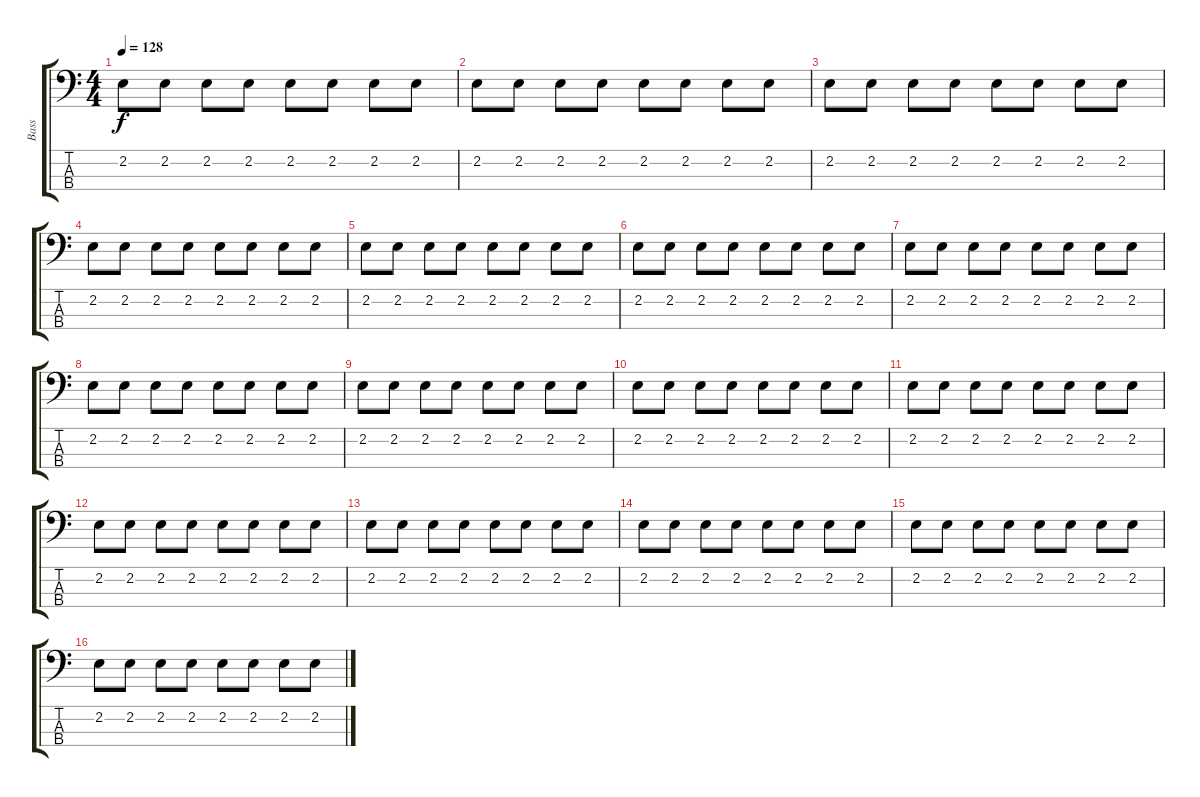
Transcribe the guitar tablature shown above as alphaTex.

\track ("Bass" "Bass") {instrument electricbassfinger}
\staff {score tabs}
\tuning (G2 D2 A1 E1) {hide}
\ts (4 4)
\tempo 128
\clef f4
\ks c
2.2.8{dy f} 2.2.8 2.2.8 2.2.8 2.2.8 2.2.8 2.2.8 2.2.8 |
2.2.8 2.2.8 2.2.8 2.2.8 2.2.8 2.2.8 2.2.8 2.2.8 |
2.2.8 2.2.8 2.2.8 2.2.8 2.2.8 2.2.8 2.2.8 2.2.8 |
2.2.8 2.2.8 2.2.8 2.2.8 2.2.8 2.2.8 2.2.8 2.2.8 |
2.2.8 2.2.8 2.2.8 2.2.8 2.2.8 2.2.8 2.2.8 2.2.8 |
2.2.8 2.2.8 2.2.8 2.2.8 2.2.8 2.2.8 2.2.8 2.2.8 |
2.2.8 2.2.8 2.2.8 2.2.8 2.2.8 2.2.8 2.2.8 2.2.8 |
2.2.8 2.2.8 2.2.8 2.2.8 2.2.8 2.2.8 2.2.8 2.2.8 |
2.2.8 2.2.8 2.2.8 2.2.8 2.2.8 2.2.8 2.2.8 2.2.8 |
2.2.8 2.2.8 2.2.8 2.2.8 2.2.8 2.2.8 2.2.8 2.2.8 |
2.2.8 2.2.8 2.2.8 2.2.8 2.2.8 2.2.8 2.2.8 2.2.8 |
2.2.8 2.2.8 2.2.8 2.2.8 2.2.8 2.2.8 2.2.8 2.2.8 |
2.2.8 2.2.8 2.2.8 2.2.8 2.2.8 2.2.8 2.2.8 2.2.8 |
2.2.8 2.2.8 2.2.8 2.2.8 2.2.8 2.2.8 2.2.8 2.2.8 |
2.2.8 2.2.8 2.2.8 2.2.8 2.2.8 2.2.8 2.2.8 2.2.8 |
2.2.8 2.2.8 2.2.8 2.2.8 2.2.8 2.2.8 2.2.8 2.2.8
